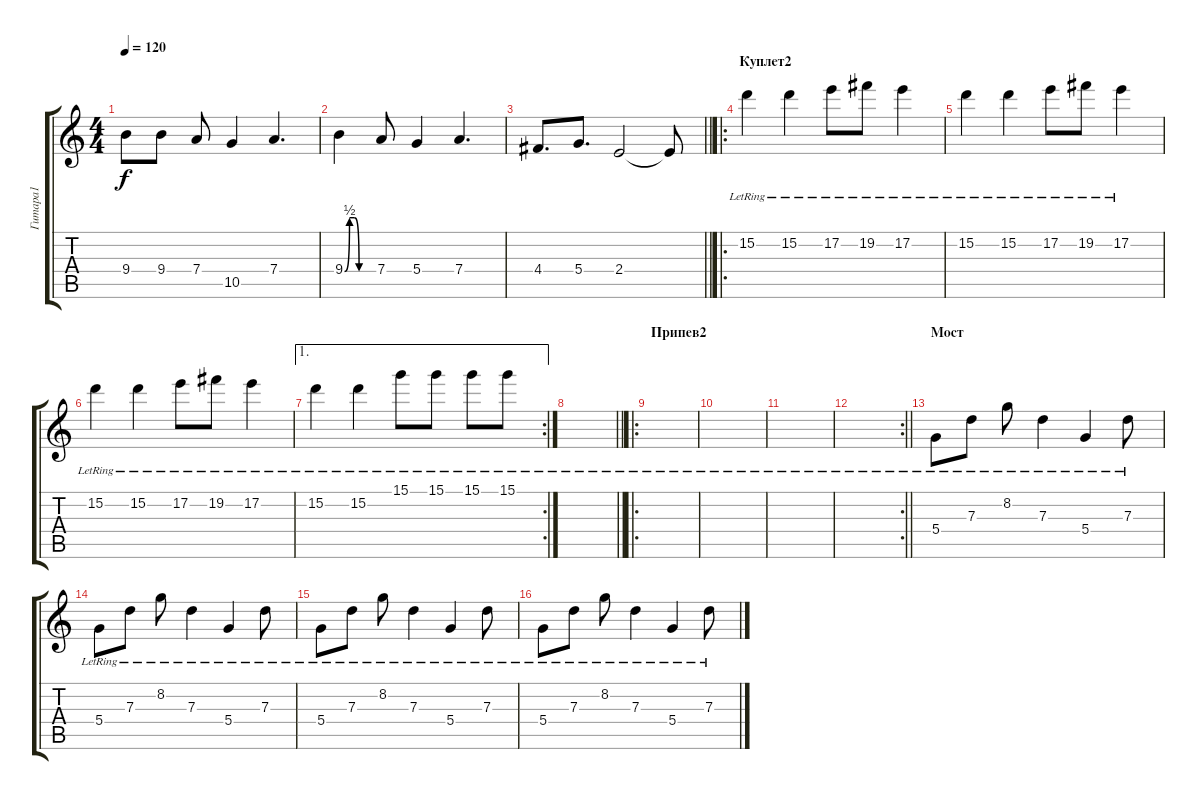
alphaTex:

\track ("Гитара1" "Гитара1") {instrument distortionguitar}
\staff {score tabs}
\tuning (E4 B3 G3 D3 A2 E2) {hide}
\ts (4 4)
\tempo 120
\clef g2
\ks c
9.4.8{dy f} 9.4.8 7.4.8 10.5.4 7.4.4{d} |
9.4{be (custom 0 0 10 2 20 2 30 0 60 0)}.4 7.4.8 5.4.4 7.4.4{d} |
\barLineRight lightlight
4.4.8{d} 5.4.8{d} 2.4.2 2.4{t}.8 |
\ro
\section ("" "Куплет2")
15.2{lr}.4{volume 12 instrument electricguitarclean} 15.2{lr}.4 17.2{lr}.8 19.2{lr}.8 17.2{lr}.4 |
15.2{lr}.4 15.2{lr}.4 17.2{lr}.8 19.2{lr}.8 17.2{lr}.4 |
15.2{lr}.4 15.2{lr}.4 17.2{lr}.8 19.2{lr}.8 17.2{lr}.4 |
\ae 1
\rc 2
15.2{lr}.4 15.2{lr}.4 15.1{lr}.8 15.1{lr}.8 15.1{lr}.8 15.1{lr}.8 |
\barLineRight lightlight
|
\ro
\section ("" "Припев2")
|
|
|
\rc 2
\barLineRight lightlight
|
\section ("" "Мост")
5.4{lr}.8{volume 10 instrument electricguitarclean} 7.3{lr}.8 8.2{lr}.8 7.3{lr}.4 5.4{lr}.4 7.3{lr}.8 |
5.4{lr}.8 7.3{lr}.8 8.2{lr}.8 7.3{lr}.4 5.4{lr}.4 7.3{lr}.8 |
5.4{lr}.8 7.3{lr}.8 8.2{lr}.8 7.3{lr}.4 5.4{lr}.4 7.3{lr}.8 |
5.4{lr}.8 7.3{lr}.8 8.2{lr}.8 7.3{lr}.4 5.4{lr}.4 7.3{lr}.8
